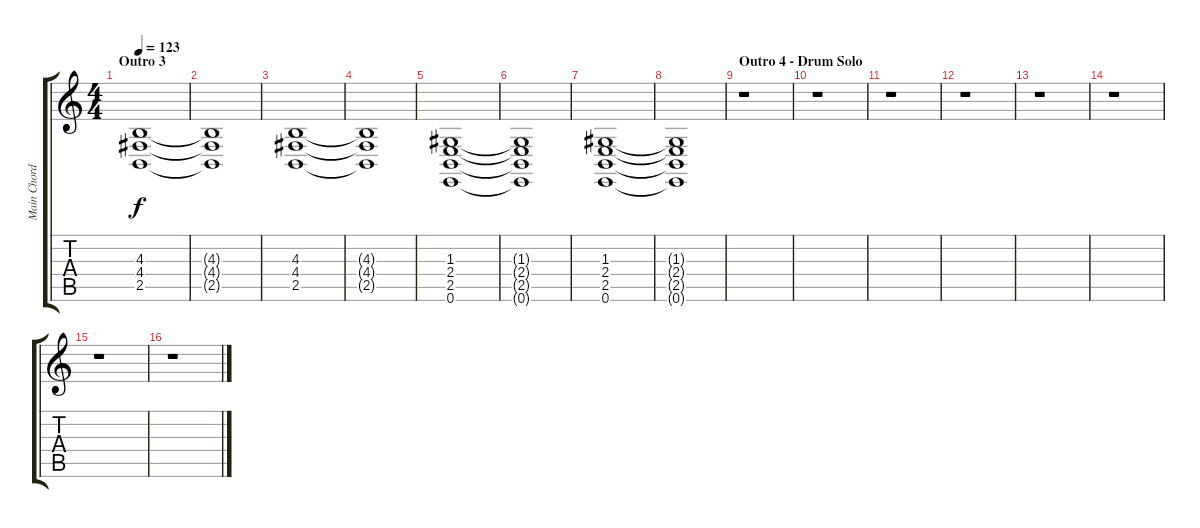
\track ("Main Chords" "Main Chord") {instrument honkytonkpiano}
\staff {score tabs}
\tuning (E4 B3 G3 D3 A2 E2) {hide}
\ts (4 4)
\section ("" "Outro 3")
\tempo 123
\clef g2
\ks c
(4.3 4.4 2.5).1{dy f} |
(4.3{t} 4.4{t} 2.5{t}).1 |
(4.3 4.4 2.5).1 |
(4.3{t} 4.4{t} 2.5{t}).1 |
(1.3 2.4 2.5 0.6).1 |
(1.3{t} 2.4{t} 2.5{t} 0.6{t}).1 |
(1.3 2.4 2.5 0.6).1 |
(1.3{t} 2.4{t} 2.5{t} 0.6{t}).1 |
\section ("" "Outro 4 - Drum Solo")
r.1 |
r.1 |
r.1 |
r.1 |
r.1 |
r.1 |
r.1 |
r.1
